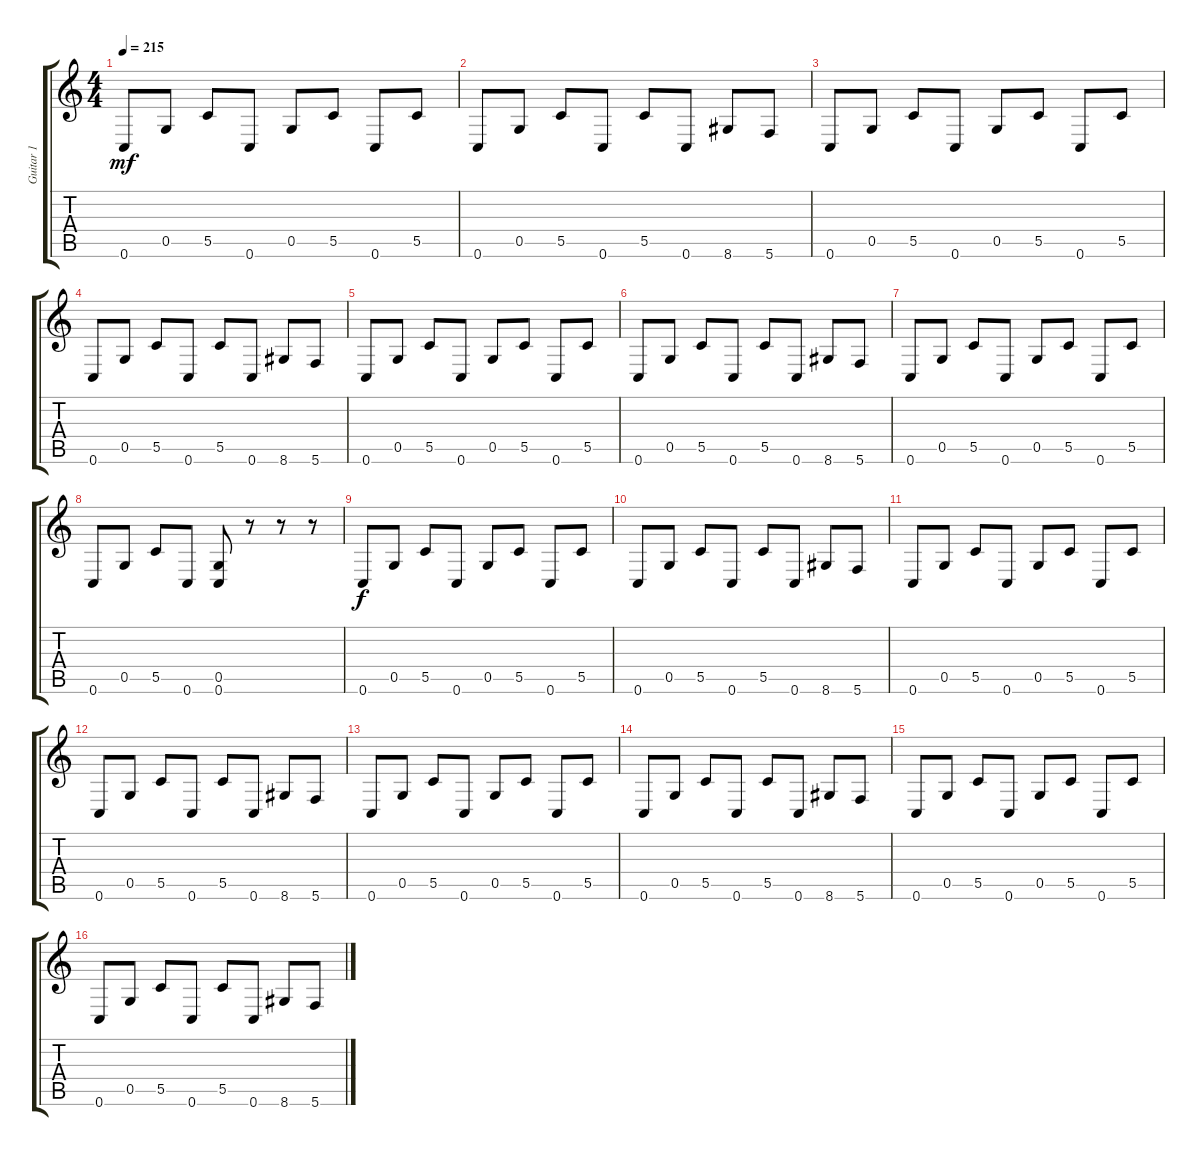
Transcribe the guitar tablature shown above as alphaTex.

\track ("Guitar 1" "Guitar 1") {instrument distortionguitar}
\staff {score tabs}
\tuning (D4 A3 F3 C3 G2 C2) {hide}
\ts (4 4)
\tempo 215
\clef g2
\ks c
0.6.8{dy mf instrument distortionguitar} 0.5.8 5.5.8 0.6.8 0.5.8 5.5.8 0.6.8 5.5.8 |
0.6.8 0.5.8 5.5.8 0.6.8 5.5.8 0.6.8 8.6.8 5.6.8 |
0.6.8 0.5.8 5.5.8 0.6.8 0.5.8 5.5.8 0.6.8 5.5.8 |
0.6.8 0.5.8 5.5.8 0.6.8 5.5.8 0.6.8 8.6.8 5.6.8 |
0.6.8 0.5.8 5.5.8 0.6.8 0.5.8 5.5.8 0.6.8 5.5.8 |
0.6.8 0.5.8 5.5.8 0.6.8 5.5.8 0.6.8 8.6.8 5.6.8 |
0.6.8 0.5.8 5.5.8 0.6.8 0.5.8 5.5.8 0.6.8 5.5.8 |
0.6.8 0.5.8 5.5.8 0.6.8 (0.5 0.6).8 r.8 r.8 r.8 |
0.6.8{dy f} 0.5.8 5.5.8 0.6.8 0.5.8 5.5.8 0.6.8 5.5.8 |
0.6.8 0.5.8 5.5.8 0.6.8 5.5.8 0.6.8 8.6.8 5.6.8 |
0.6.8 0.5.8 5.5.8 0.6.8 0.5.8 5.5.8 0.6.8 5.5.8 |
0.6.8 0.5.8 5.5.8 0.6.8 5.5.8 0.6.8 8.6.8 5.6.8 |
0.6.8 0.5.8 5.5.8 0.6.8 0.5.8 5.5.8 0.6.8 5.5.8 |
0.6.8 0.5.8 5.5.8 0.6.8 5.5.8 0.6.8 8.6.8 5.6.8 |
0.6.8 0.5.8 5.5.8 0.6.8 0.5.8 5.5.8 0.6.8 5.5.8 |
0.6.8 0.5.8 5.5.8 0.6.8 5.5.8 0.6.8 8.6.8 5.6.8
